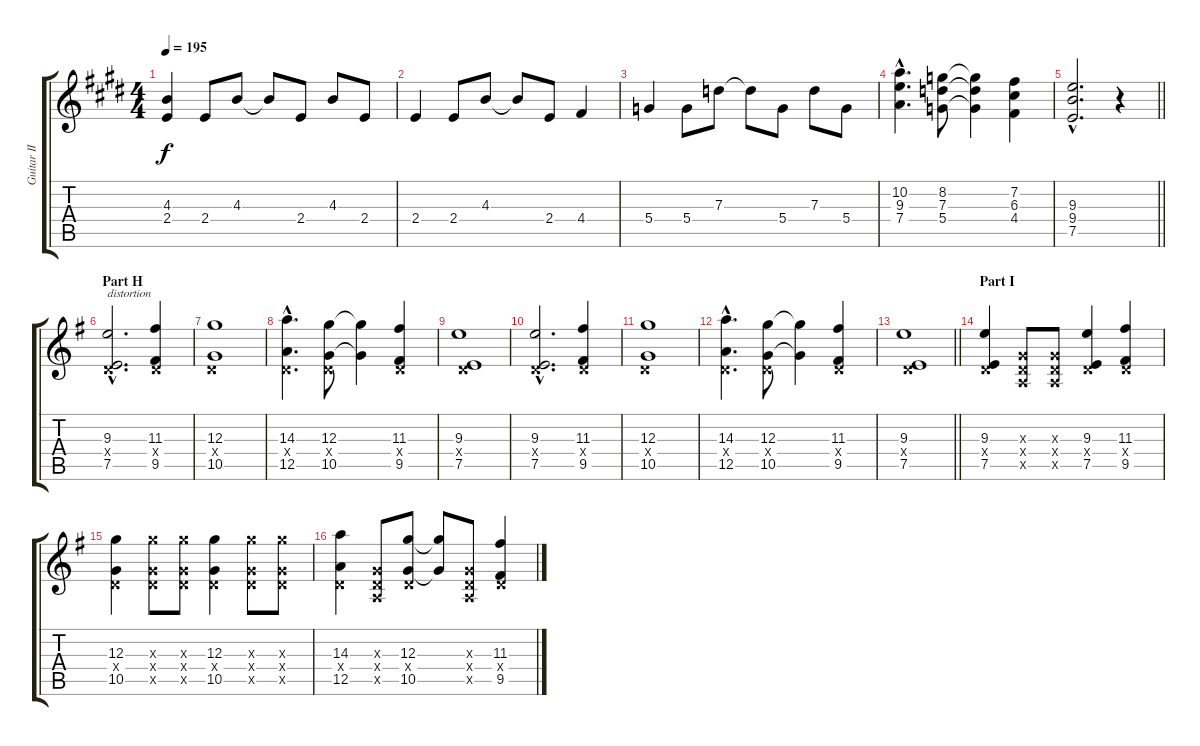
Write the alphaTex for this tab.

\track ("Guitar II" "Guitar II") {instrument distortionguitar}
\staff {score tabs}
\tuning (E4 B3 G3 D3 A2 E2) {hide}
\ts (4 4)
\tempo 195
\clef g2
\ks e
(4.3 2.4).4{dy f} 2.4.8 4.3.8 4.3{t}.8 2.4.8 4.3.8 2.4.8 |
2.4.4 2.4.8 4.3.8 4.3{t}.8 2.4.8 4.4.4 |
5.4.4 5.4.8 7.3.8 7.3{t}.8 5.4.8 7.3.8 5.4.8 |
(10.2{hac} 9.3{hac} 7.4{hac}).4{d} (8.2 7.3 5.4).8 (8.2{t} 7.3{t} 5.4{t}).4 (7.2 6.3 4.4).4 |
\barLineRight lightlight
(9.3{hac} 9.4{hac} 7.5{hac}).2{d} r.4 |
\section ("" "Part H")
\ks g
(9.3{hac} 0.4{hac x} 7.5{hac}).2{d txt "distortion" instrument distortionguitar} (11.3 0.4{x} 9.5).4 |
(12.3 0.4{x} 10.5).1 |
(14.3{hac} 0.4{hac x} 12.5{hac}).4{d} (12.3 0.4{x} 10.5).8 (12.3{t} 10.5{t}).4 (11.3 0.4{x} 9.5).4 |
(9.3 0.4{x} 7.5).1 |
(9.3{hac} 0.4{hac x} 7.5{hac}).2{d} (11.3 0.4{x} 9.5).4 |
(12.3 0.4{x} 10.5).1 |
(14.3{hac} 0.4{hac x} 12.5{hac}).4{d} (12.3 0.4{x} 10.5).8 (12.3{t} 10.5{t}).4 (11.3 0.4{x} 9.5).4 |
\barLineRight lightlight
(9.3 0.4{x} 7.5).1 |
\section ("" "Part I")
(9.3 0.4{x} 7.5).4 (0.3{x} 0.4{x} 0.5{x}).8 (0.3{x} 0.4{x} 0.5{x}).8 (9.3 0.4{x} 7.5).4 (11.3 0.4{x} 9.5).4 |
(12.3 0.4{x} 10.5).4 (12.3{x} 0.4{x} 10.5{x}).8 (12.3{x} 0.4{x} 10.5{x}).8 (12.3 0.4{x} 10.5).4 (12.3{x} 0.4{x} 10.5{x}).8 (12.3{x} 0.4{x} 10.5{x}).8 |
(14.3 0.4{x} 12.5).4 (0.3{x} 0.4{x} 0.5{x}).8 (12.3 0.4{x} 10.5).8 (12.3{t} 10.5{t}).8 (0.3{x} 0.4{x} 0.5{x}).8 (11.3 0.4{x} 9.5).4
